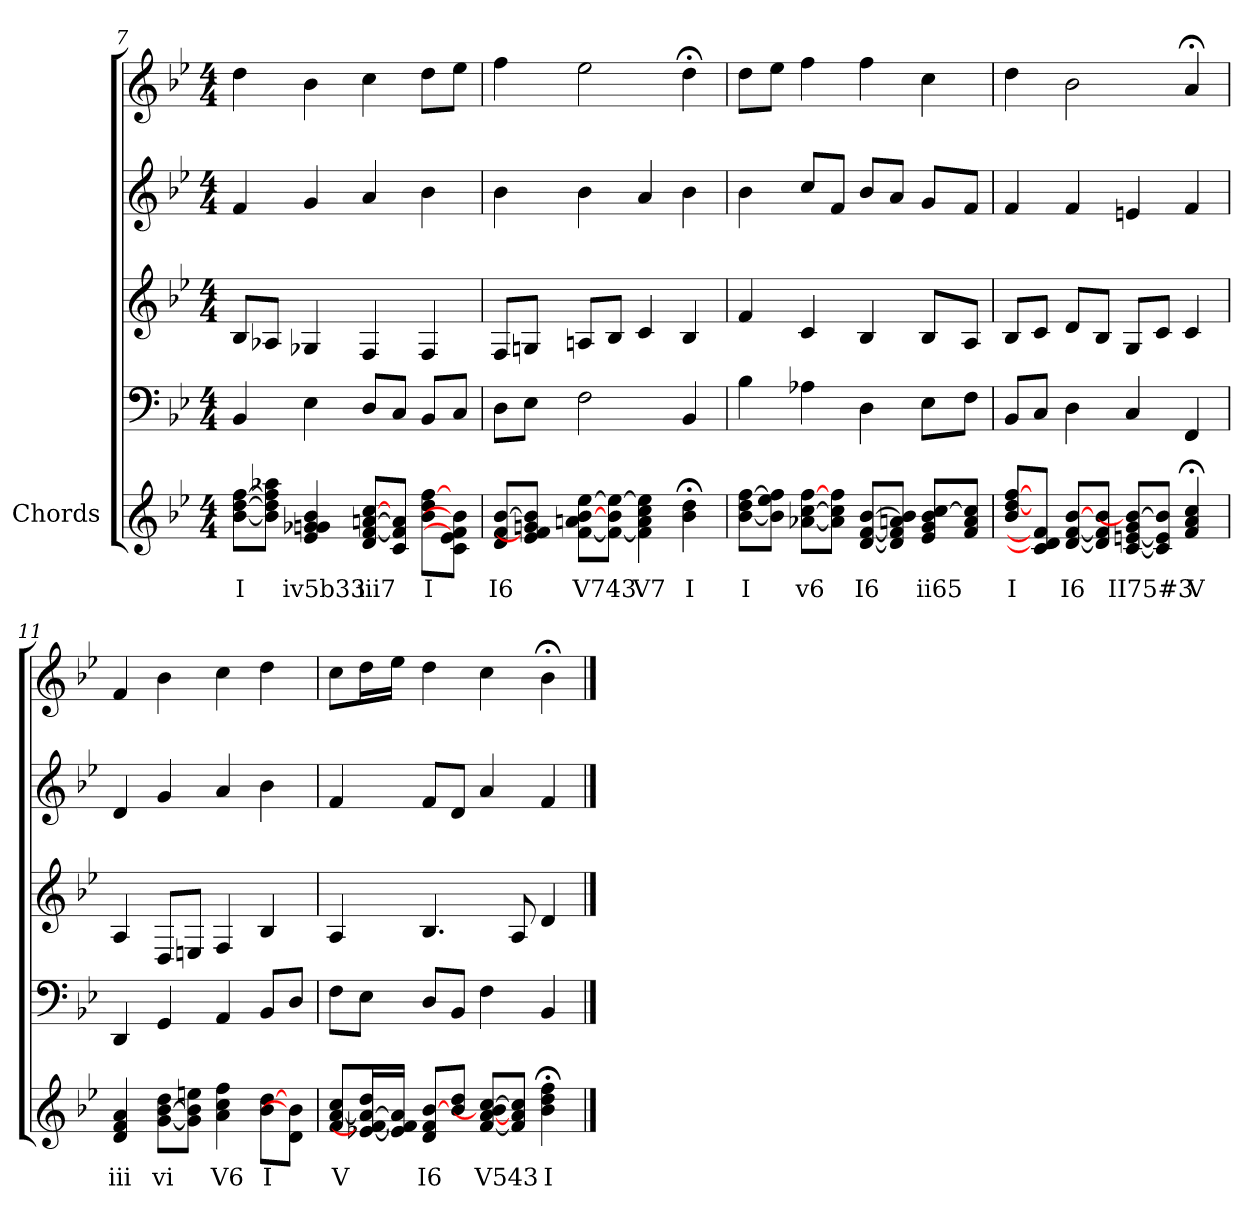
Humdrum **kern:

**kern	**text	**kern	**kern	**kern	**kern
*part5	*part5	*part4	*part3	*part2	*part1
*staff5	*staff5	*staff4	*staff3	*staff2	*staff1
*I"Chords	*	*	*	*	*
*clefG2	*	*clefF4	*clefG2	*clefG2	*clefG2
*k[b-e-]	*	*k[b-e-]	*k[b-e-]	*k[b-e-]	*k[b-e-]
*M4/4	*	*M4/4	*M4/4	*M4/4	*M4/4
=7	=7	=7	=7	=7	=7
[8b-\ [8dd [8ffL	I	4BB-/	8B-/L	4f/	4dd\
8b-\] 8dd] 8ff] 8aa-XJ	.	.	8A-X/J	.	.
4e- 4g-X 4gn 4b-	iv5b33	4E-\	4G-X/	4g/	4b-\
8d/ [8f [8an [8ccL	iii7	8D/L	4F/	4a/	4cc\
8c/ 8f] 8a]J	.	8C/J	.	.	.
8b-\ 8dd [8ffL	I	8BB-/L	4F/	4b-\	8dd\L
8c\ 8e- 8f] 8b-]J	.	8C/J	.	.	8ee-\J
=8	=8	=8	=8	=8	=8
8d/ 8f [8b-L	I6	8D\L	8F/L	4b-\	4ff\
8e-/ 8f] 8gn 8b-]J	.	8E-\J	8Gn/J	.	.
[8f\ 8an [8b- [8ee-L	V743	2F\	8An/L	4b-\	2ee-\
8f\_ 8b- 8ee-_J	.	.	8B-/J	.	.
4f] 4a 4cc 4ee-]	V7	.	4c/	4a/	.
4b-; 4dd;	I	4BB-/	4B-/	4b-\	4dd;\
=9	=9	=9	=9	=9	=9
[8b-\ 8dd [8ffL	I	4B-\	4f/	4b-\	8dd\L
8b-\] 8ee- 8ff]J	.	.	.	.	8ee-\J
[8a-X\ [8cc [8ffL	v6	4A-X\	4c/	8cc/L	4ff\
8a-\] 8cc] 8ffJ	.	.	.	8f/J	.
[8d/ [8f [8b-L	I6	4D\	4B-/	8b-/L	4ff\
8d/] 8f] 8an 8b-]J	.	.	.	8a/J	.
8e-/ 8g 8b- [8ccL	ii65	8E-\L	8B-/L	8g/L	4cc\
8f/ 8a 8cc]J	.	8F\J	8A/J	8f/J	.
=10	=10	=10	=10	=10	=10
8b-/ [8dd [8ffL	I	8BB-/L	8B-/L	4f/	4dd\
8c/ 8d] 8f]J	.	8C/J	8c/J	.	.
[8d/ [8f [8b-L	I6	4D\	8d/L	4f/	2b-\
8d/] 8f] 8b-J	.	.	8B-/J	.	.
[8c/ [8en 8g 8b-_L	II75#3	4C/	8G/L	4en/	.
8c/] 8e] 8b-]J	.	.	8c/J	.	.
4f; 4a; 4cc;	V	4FF/	4c/	4f/	4a;/
!!LO:LB:g=z
=11	=11	=11	=11	=11	=11
4d 4f 4a	iii	4DD/	4A/	4d/	4f/
[8g\ [8b- 8ddL	vi	4GG/	8D/L	4g/	4b-\
8g\] 8b-] 8eenJ	.	.	8En/J	.	.
4a 4cc 4ff	V6	4AA/	4F/	4a/	4cc\
8b-\ [8ddL	I	8BB-/L	4B-/	4b-\	4dd\
8d\ 8b-]J	.	8D/J	.	.	.
=12	=12	=12	=12	=12	=12
8f/ [8a 8ccL	V	8F\L	4A/	4f/	8cc\L
[16e-X/ 16f_ 16a_ 16ddL	.	8E-\J	.	.	16dd\L
16e-/] 16f] 16a]JJ	.	.	.	.	16ee-\JJ
8d/ 8f [8b-L	I6	8D/L	4.B-/	8f/L	4dd\
8b-/ 8ddJ	.	8BB-/J	.	8d/J	.
[8f/ [8a 8b-] [8ccL	V543	4F\	.	4a/	4cc\
8f/] 8a 8cc]J	.	.	8A/	.	.
4b-; 4dd; 4ff;	I	4BB-/	4d/	4f/	4b-;\
==	==	==	==	==	==
*-	*-	*-	*-	*-	*-
